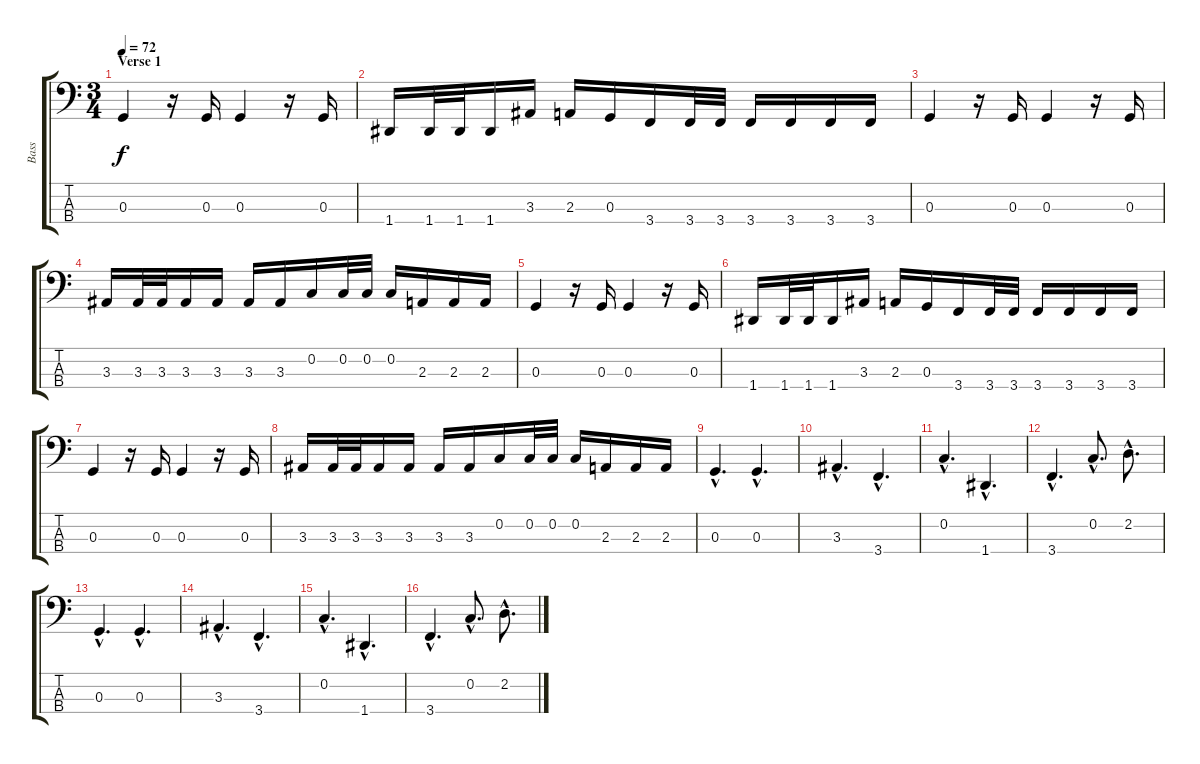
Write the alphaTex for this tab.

\track ("Bass" "Bass") {instrument electricbassfinger}
\staff {score tabs}
\tuning (F2 C2 G1 D1) {hide}
\ts (3 4)
\section ("" "Verse 1")
\tempo 72
\clef f4
\ks c
0.3.4{dy f} r.16 0.3.16 0.3.4 r.16 0.3.16 |
1.4.16 1.4.32 1.4.32 1.4.16 3.3.16 2.3.16 0.3.16 3.4.16 3.4.32 3.4.32 3.4.16 3.4.16 3.4.16 3.4.16 |
0.3.4 r.16 0.3.16 0.3.4 r.16 0.3.16 |
3.3.16 3.3.32 3.3.32 3.3.16 3.3.16 3.3.16 3.3.16 0.2.16 0.2.32 0.2.32 0.2.16 2.3.16 2.3.16 2.3.16 |
0.3.4 r.16 0.3.16 0.3.4 r.16 0.3.16 |
1.4.16 1.4.32 1.4.32 1.4.16 3.3.16 2.3.16 0.3.16 3.4.16 3.4.32 3.4.32 3.4.16 3.4.16 3.4.16 3.4.16 |
0.3.4 r.16 0.3.16 0.3.4 r.16 0.3.16 |
3.3.16 3.3.32 3.3.32 3.3.16 3.3.16 3.3.16 3.3.16 0.2.16 0.2.32 0.2.32 0.2.16 2.3.16 2.3.16 2.3.16 |
0.3{hac}.4{d} 0.3{hac}.4{d} |
3.3{hac}.4{d} 3.4{hac}.4{d} |
0.2{hac}.4{d} 1.4{hac}.4{d} |
3.4{hac}.4{d} 0.2{hac}.8{d} 2.2{hac}.8{d} |
0.3{hac}.4{d} 0.3{hac}.4{d} |
3.3{hac}.4{d} 3.4{hac}.4{d} |
0.2{hac}.4{d} 1.4{hac}.4{d} |
3.4{hac}.4{d} 0.2{hac}.8{d} 2.2{hac}.8{d}
